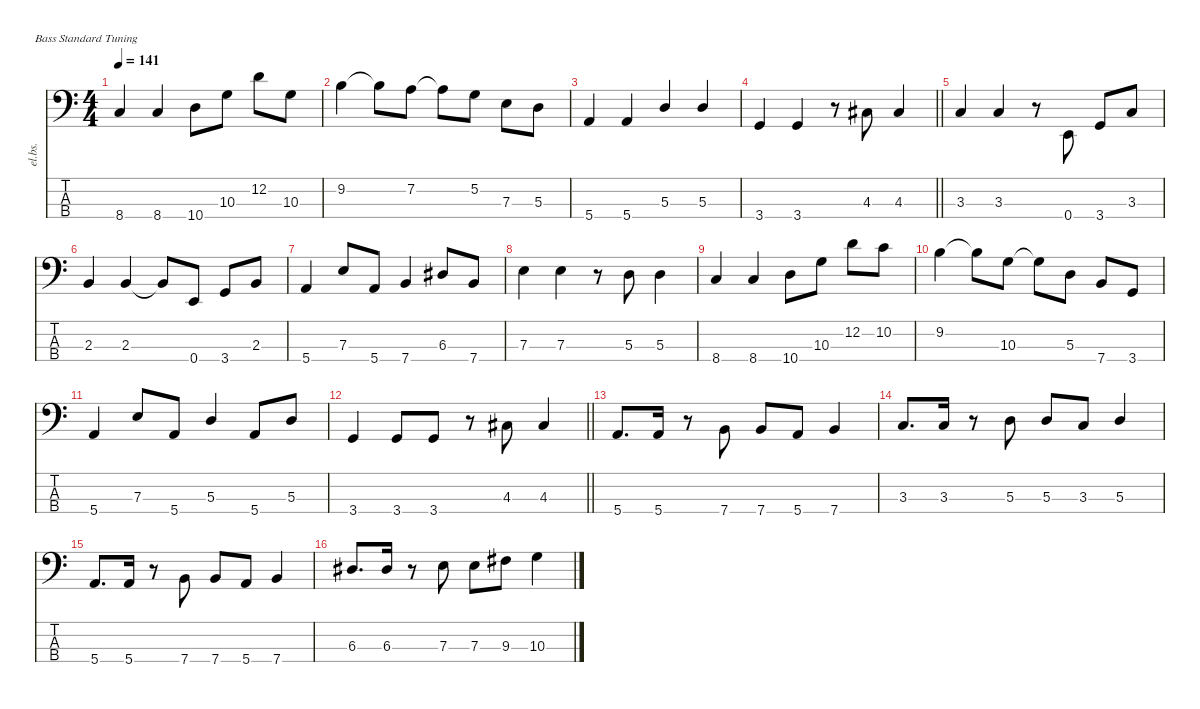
\defaultSystemsLayout 4
\hideDynamics
\bracketExtendMode nobrackets
\track ("Electric Bass" "el.bs.") {mute instrument electricbassfinger}
\staff {score tabs}
\tuning (G2 D2 A1 E1)
\ts (4 4)
\tempo 141
\clef f4
\ks c
8.4.4{dy mf beam Up} 8.4.4{beam Up} 10.4.8{beam Down} 10.3.8{beam Down} 12.2.8{beam Down} 10.3.8{beam Down} |
9.2.4{beam Down} 9.2{t}.8{beam Down} 7.2.8{beam Down} 7.2{t}.8{beam Down} 5.2.8{beam Down} 7.3.8{beam Down} 5.3.8{beam Down} |
5.4.4{beam Up} 5.4.4{beam Up} 5.3.4{beam Up} 5.3.4{beam Up} |
\barLineRight lightlight
3.4.4{beam Up} 3.4.4{beam Up} r.8{beam Down} 4.3{acc #}.8{beam Up} 4.3{acc #}.4{beam Up} |
3.3.4{beam Up} 3.3.4{beam Up} r.8{beam Down} 0.4.8{beam Up} 3.4.8{beam Up} 3.3.8{beam Up} |
2.3.4{beam Up} 2.3.4{beam Up} 2.3{t}.8{beam Up} 0.4.8{beam Up} 3.4.8{beam Up} 2.3.8{beam Up} |
5.4.4{beam Up} 7.3.8{beam Up} 5.4.8{beam Up} 7.4.4{beam Up} 6.3{acc #}.8{beam Up} 7.4.8{beam Up} |
7.3.4{beam Down} 7.3.4{beam Down} r.8{beam Down} 5.3.8{beam Down} 5.3.4{beam Down} |
8.4.4{beam Up} 8.4.4{beam Up} 10.4.8{beam Down} 10.3.8{beam Down} 12.2.8{beam Down} 10.2.8{beam Down} |
9.2.4{beam Down} 9.2{t}.8{beam Down} 10.3.8{beam Down} 10.3{t}.8{beam Down} 5.3.8{beam Down} 7.4.8{beam Up} 3.4.8{beam Up} |
5.4.4{beam Up} 7.3.8{beam Up} 5.4.8{beam Up} 5.3.4{beam Up} 5.4.8{beam Up} 5.3.8{beam Up} |
\barLineRight lightlight
3.4.4{beam Up} 3.4.8{beam Up} 3.4.8{beam Up} r.8{beam Down} 4.3{acc #}.8{beam Up} 4.3{acc #}.4{beam Up} |
5.4.8{d beam Up} 5.4.16{beam Up} r.8{beam Down} 7.4.8{beam Up} 7.4.8{beam Up} 5.4.8{beam Up} 7.4.4{beam Up} |
3.3.8{d beam Up} 3.3.16{beam Up} r.8{beam Down} 5.3.8{beam Down} 5.3.8{beam Up} 3.3.8{beam Up} 5.3.4{beam Up} |
5.4.8{d beam Up} 5.4.16{beam Up} r.8{beam Down} 7.4.8{beam Up} 7.4.8{beam Up} 5.4.8{beam Up} 7.4.4{beam Up} |
6.3{acc #}.8{d beam Up} 6.3{acc #}.16{beam Up} r.8{beam Down} 7.3.8{beam Down} 7.3.8{beam Down} 9.3{acc #}.8{beam Down} 10.3.4{beam Down}
